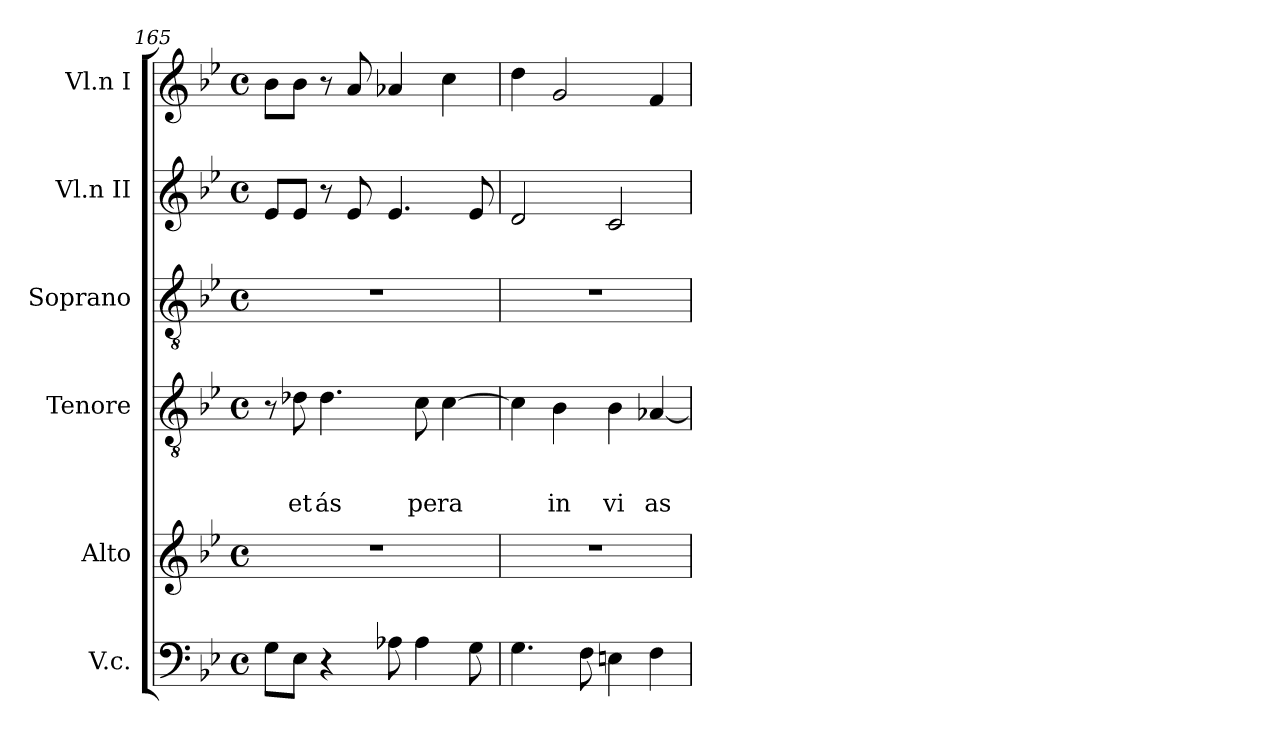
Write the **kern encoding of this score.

**kern	**kern	**kern	**text	**text	**text	**kern	**kern	**kern
*part6	*part5	*part4	*part4	*part4	*part4	*part3	*part2	*part1
*staff6	*staff5	*staff4	*staff4	*staff4	*staff4	*staff3	*staff2	*staff1
*I"V.c.	*I"Alto	*I"Tenore	*	*	*	*I"Soprano	*I"Vl.n II	*I"Vl.n I
*I'V.c.	*I'Alto	*I'Tenore	*	*	*	*I'Soprano	*I'Vl.n II	*I'Vl.n I
*clefF4	*clefG2	*clefGv2	*	*	*	*clefGv2	*clefG2	*clefG2
*k[b-e-]	*k[b-e-]	*k[b-e-]	*	*	*	*k[b-e-]	*k[b-e-]	*k[b-e-]
*B-:	*B-:	*B-:	*	*	*	*B-:	*B-:	*B-:
*M4/4	*M4/4	*M4/4	*	*	*	*M4/4	*M4/4	*M4/4
*met(c)	*met(c)	*met(c)	*	*	*	*met(c)	*met(c)	*met(c)
=165	=165	=165	=165	=165	=165	=165	=165	=165
8G\L	1r	8r	.	.	.	1r	8e-/L	8b-\L
!	!	!	!	!	!LO:LY:b	!	!	!
8E-\J	.	8d-X\	.	.	et	.	8e-/J	8b-\J
!	!	!	!	!	!LO:LY:b	!	!	!
4r	.	4.d-\	.	.	ás	.	8r	8r
.	.	.	.	.	.	.	8e-/	8a/
8A-X\	.	.	.	.	.	.	4.e-/	4a-X/
!	!	!	!	!	!LO:LY:b	!	!	!
4A-\	.	8c\	.	.	pe	.	.	.
!	!	!	!	!	!LO:LY:b	!	!	!
.	.	[>4c\	.	.	ra	.	.	4cc\
8G\	.	.	.	.	.	.	8e-/	.
=166	=166	=166	=166	=166	=166	=166	=166	=166
4.G\	1r	4c\]	.	.	.	1r	2d/	4dd\
!	!	!	!	!	!LO:LY:b	!	!	!
.	.	4B-\	.	.	in	.	.	2g/
8F\	.	.	.	.	.	.	.	.
!	!	!	!	!	!LO:LY:b	!	!	!
4En\	.	4B-\	.	.	vi	.	2c/	.
!	!	!	!	!	!LO:LY:b	!	!	!
4F\	.	[<4A-X/	.	.	as	.	.	4f/
=	=	=	=	=	=	=	=	=
*-	*-	*-	*-	*-	*-	*-	*-	*-
